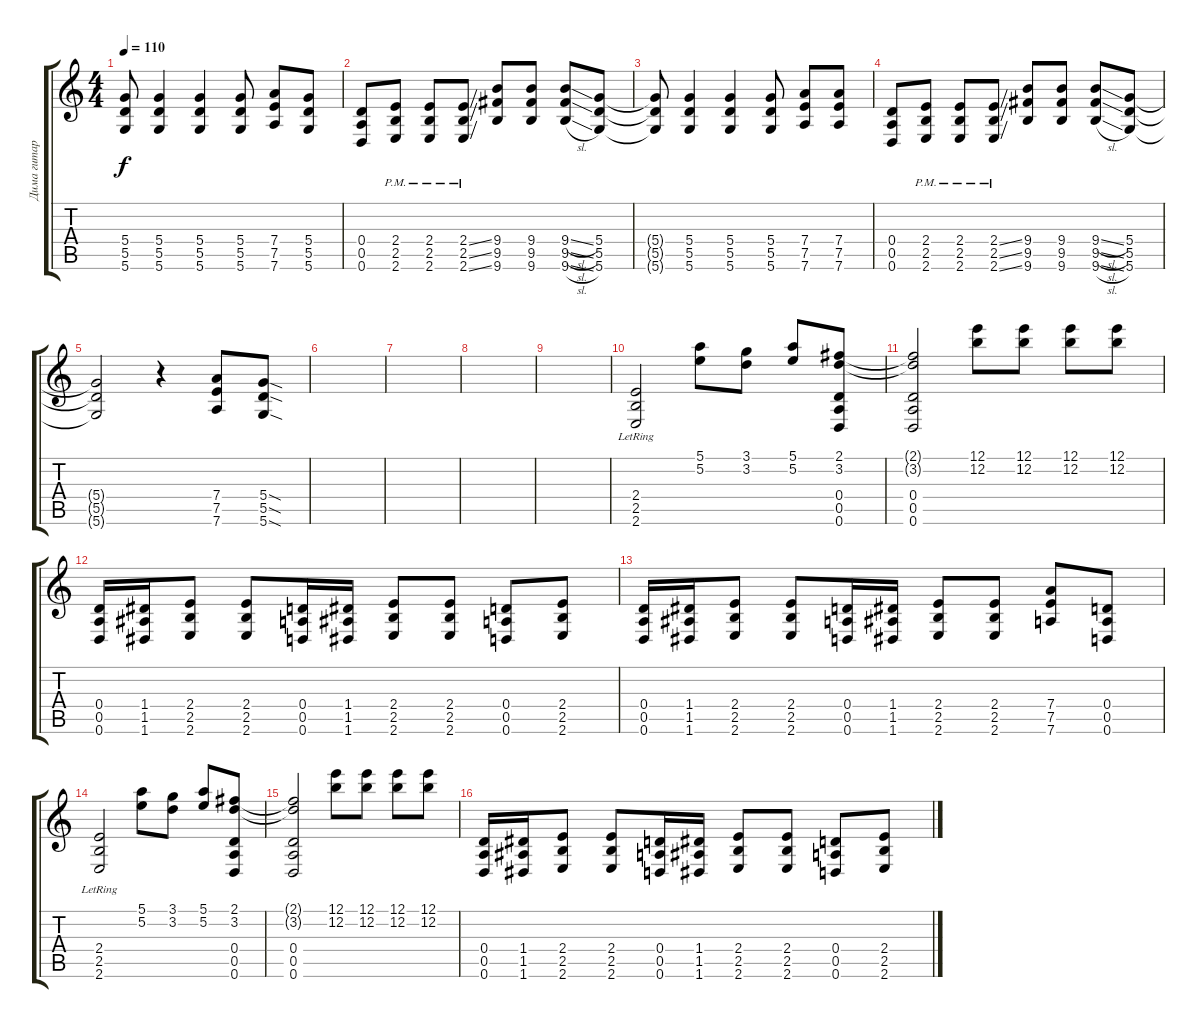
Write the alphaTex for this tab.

\track ("Дима гитара дист" "Дима гитар") {instrument distortionguitar}
\staff {score tabs}
\tuning (E4 B3 G3 D3 A2 D2) {hide}
\ts (4 4)
\tempo 110
\clef g2
\ks c
(5.4{t} 5.5{t} 5.6{t}).8{dy f} (5.4 5.5 5.6).4 (5.4 5.5 5.6).4 (5.4 5.5 5.6).8 (7.4 7.5 7.6).8 (5.4 5.5 5.6).8 |
(0.4 0.5 0.6).8 (2.4 2.5 2.6{pm}).8 (2.4 2.5 2.6{pm}).8 (2.4{ss} 2.5{ss} 2.6{ss pm}).8 (9.4 9.5 9.6).8 (9.4 9.5 9.6).8 (9.4{sl} 9.5{sl} 9.6{sl}).8 (5.4 5.5 5.6).8 |
(5.4{t} 5.5{t} 5.6{t}).8 (5.4 5.5 5.6).4 (5.4 5.5 5.6).4 (5.4 5.5 5.6).8 (7.4 7.5 7.6).8 (7.4 7.5 7.6).8 |
(0.4 0.5 0.6).8 (2.4 2.5 2.6{pm}).8 (2.4 2.5 2.6{pm}).8 (2.4{ss} 2.5{ss} 2.6{ss pm}).8 (9.4 9.5 9.6).8 (9.4 9.5 9.6).8 (9.4{sl} 9.5{sl} 9.6{sl}).8 (5.4 5.5 5.6).8 |
(5.4{t} 5.5{t} 5.6{t}).2 r.4 (7.4 7.5 7.6).8 (5.4{sod} 5.5{sod} 5.6{sod}).8 |
|
|
|
|
(2.4{lr} 2.5{lr} 2.6{lr}).2 (5.1 5.2).8 (3.1 3.2).8 (5.1 5.2).8 (2.1 3.2 0.4 0.5 0.6).8 |
(2.1{t} 3.2{t} 0.4 0.5 0.6).2 (12.1 12.2).8 (12.1 12.2).8 (12.1 12.2).8 (12.1 12.2).8 |
(0.4 0.5 0.6).16 (1.4 1.5 1.6).16 (2.4 2.5 2.6).8 (2.4 2.5 2.6).8 (0.4 0.5 0.6).16 (1.4 1.5 1.6).16 (2.4 2.5 2.6).8 (2.4 2.5 2.6).8 (0.4 0.5 0.6).8 (2.4 2.5 2.6).8 |
(0.4 0.5 0.6).16 (1.4 1.5 1.6).16 (2.4 2.5 2.6).8 (2.4 2.5 2.6).8 (0.4 0.5 0.6).16 (1.4 1.5 1.6).16 (2.4 2.5 2.6).8 (2.4 2.5 2.6).8 (7.4 7.5 7.6).8 (0.4 0.5 0.6).8 |
(2.4{lr} 2.5{lr} 2.6{lr}).2 (5.1 5.2).8 (3.1 3.2).8 (5.1 5.2).8 (2.1 3.2 0.4 0.5 0.6).8 |
(2.1{t} 3.2{t} 0.4 0.5 0.6).2 (12.1 12.2).8 (12.1 12.2).8 (12.1 12.2).8 (12.1 12.2).8 |
(0.4 0.5 0.6).16 (1.4 1.5 1.6).16 (2.4 2.5 2.6).8 (2.4 2.5 2.6).8 (0.4 0.5 0.6).16 (1.4 1.5 1.6).16 (2.4 2.5 2.6).8 (2.4 2.5 2.6).8 (0.4 0.5 0.6).8 (2.4 2.5 2.6).8
